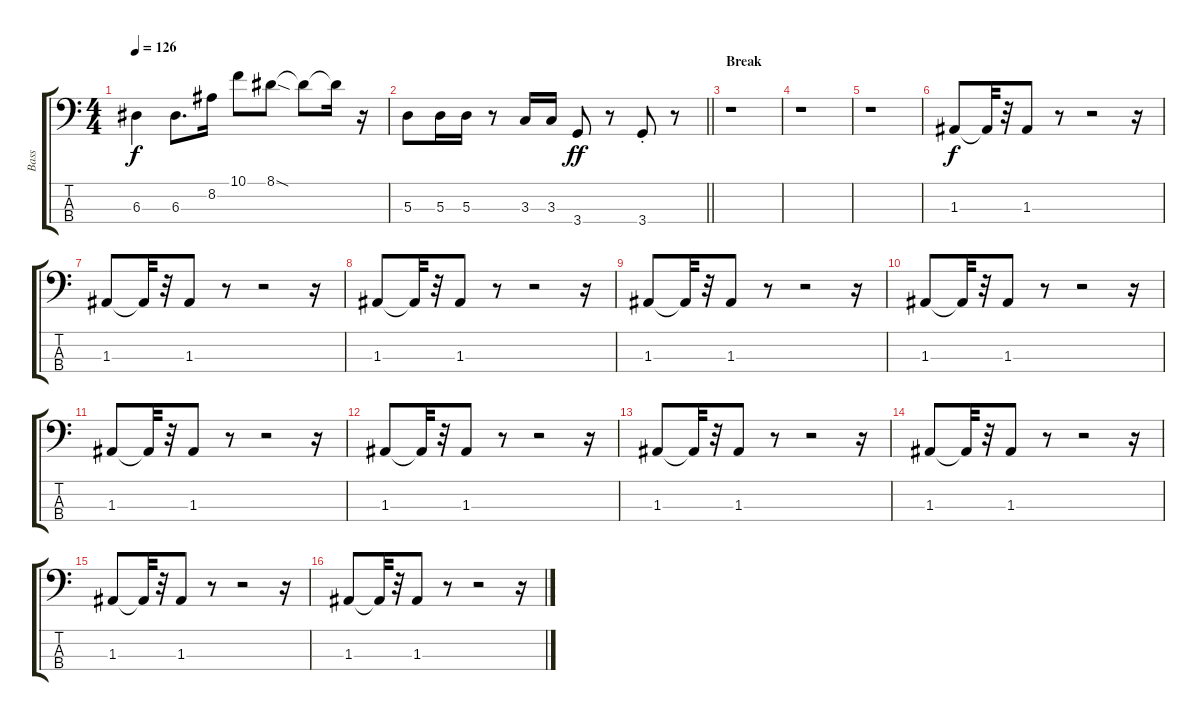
\track ("Bass" "Bass") {instrument electricbassfinger}
\staff {score tabs}
\tuning (G2 D2 A1 E1) {hide}
\ts (4 4)
\tempo 126
\clef f4
\ks c
6.3.4{dy f} 6.3.8{d} 8.2.16 10.1.8 8.1{sod}.8 8.1{t}.8 8.1{t}.16 r.16 |
\barLineRight lightlight
5.3.8 5.3.16 5.3.16 r.8 3.3.16 3.3.16 3.4.8{dy ff} r.8 3.4{st}.8 r.8 |
\section ("" "Break")
r.1 |
r.1 |
r.1 |
1.3.8{dy f} 1.3{t}.32 r.32 1.3.8 r.8 r.2 r.16 |
1.3.8 1.3{t}.32 r.32 1.3.8 r.8 r.2 r.16 |
1.3.8 1.3{t}.32 r.32 1.3.8 r.8 r.2 r.16 |
1.3.8 1.3{t}.32 r.32 1.3.8 r.8 r.2 r.16 |
1.3.8 1.3{t}.32 r.32 1.3.8 r.8 r.2 r.16 |
1.3.8 1.3{t}.32 r.32 1.3.8 r.8 r.2 r.16 |
1.3.8 1.3{t}.32 r.32 1.3.8 r.8 r.2 r.16 |
1.3.8 1.3{t}.32 r.32 1.3.8 r.8 r.2 r.16 |
1.3.8 1.3{t}.32 r.32 1.3.8 r.8 r.2 r.16 |
1.3.8 1.3{t}.32 r.32 1.3.8 r.8 r.2 r.16 |
1.3.8 1.3{t}.32 r.32 1.3.8 r.8 r.2 r.16
